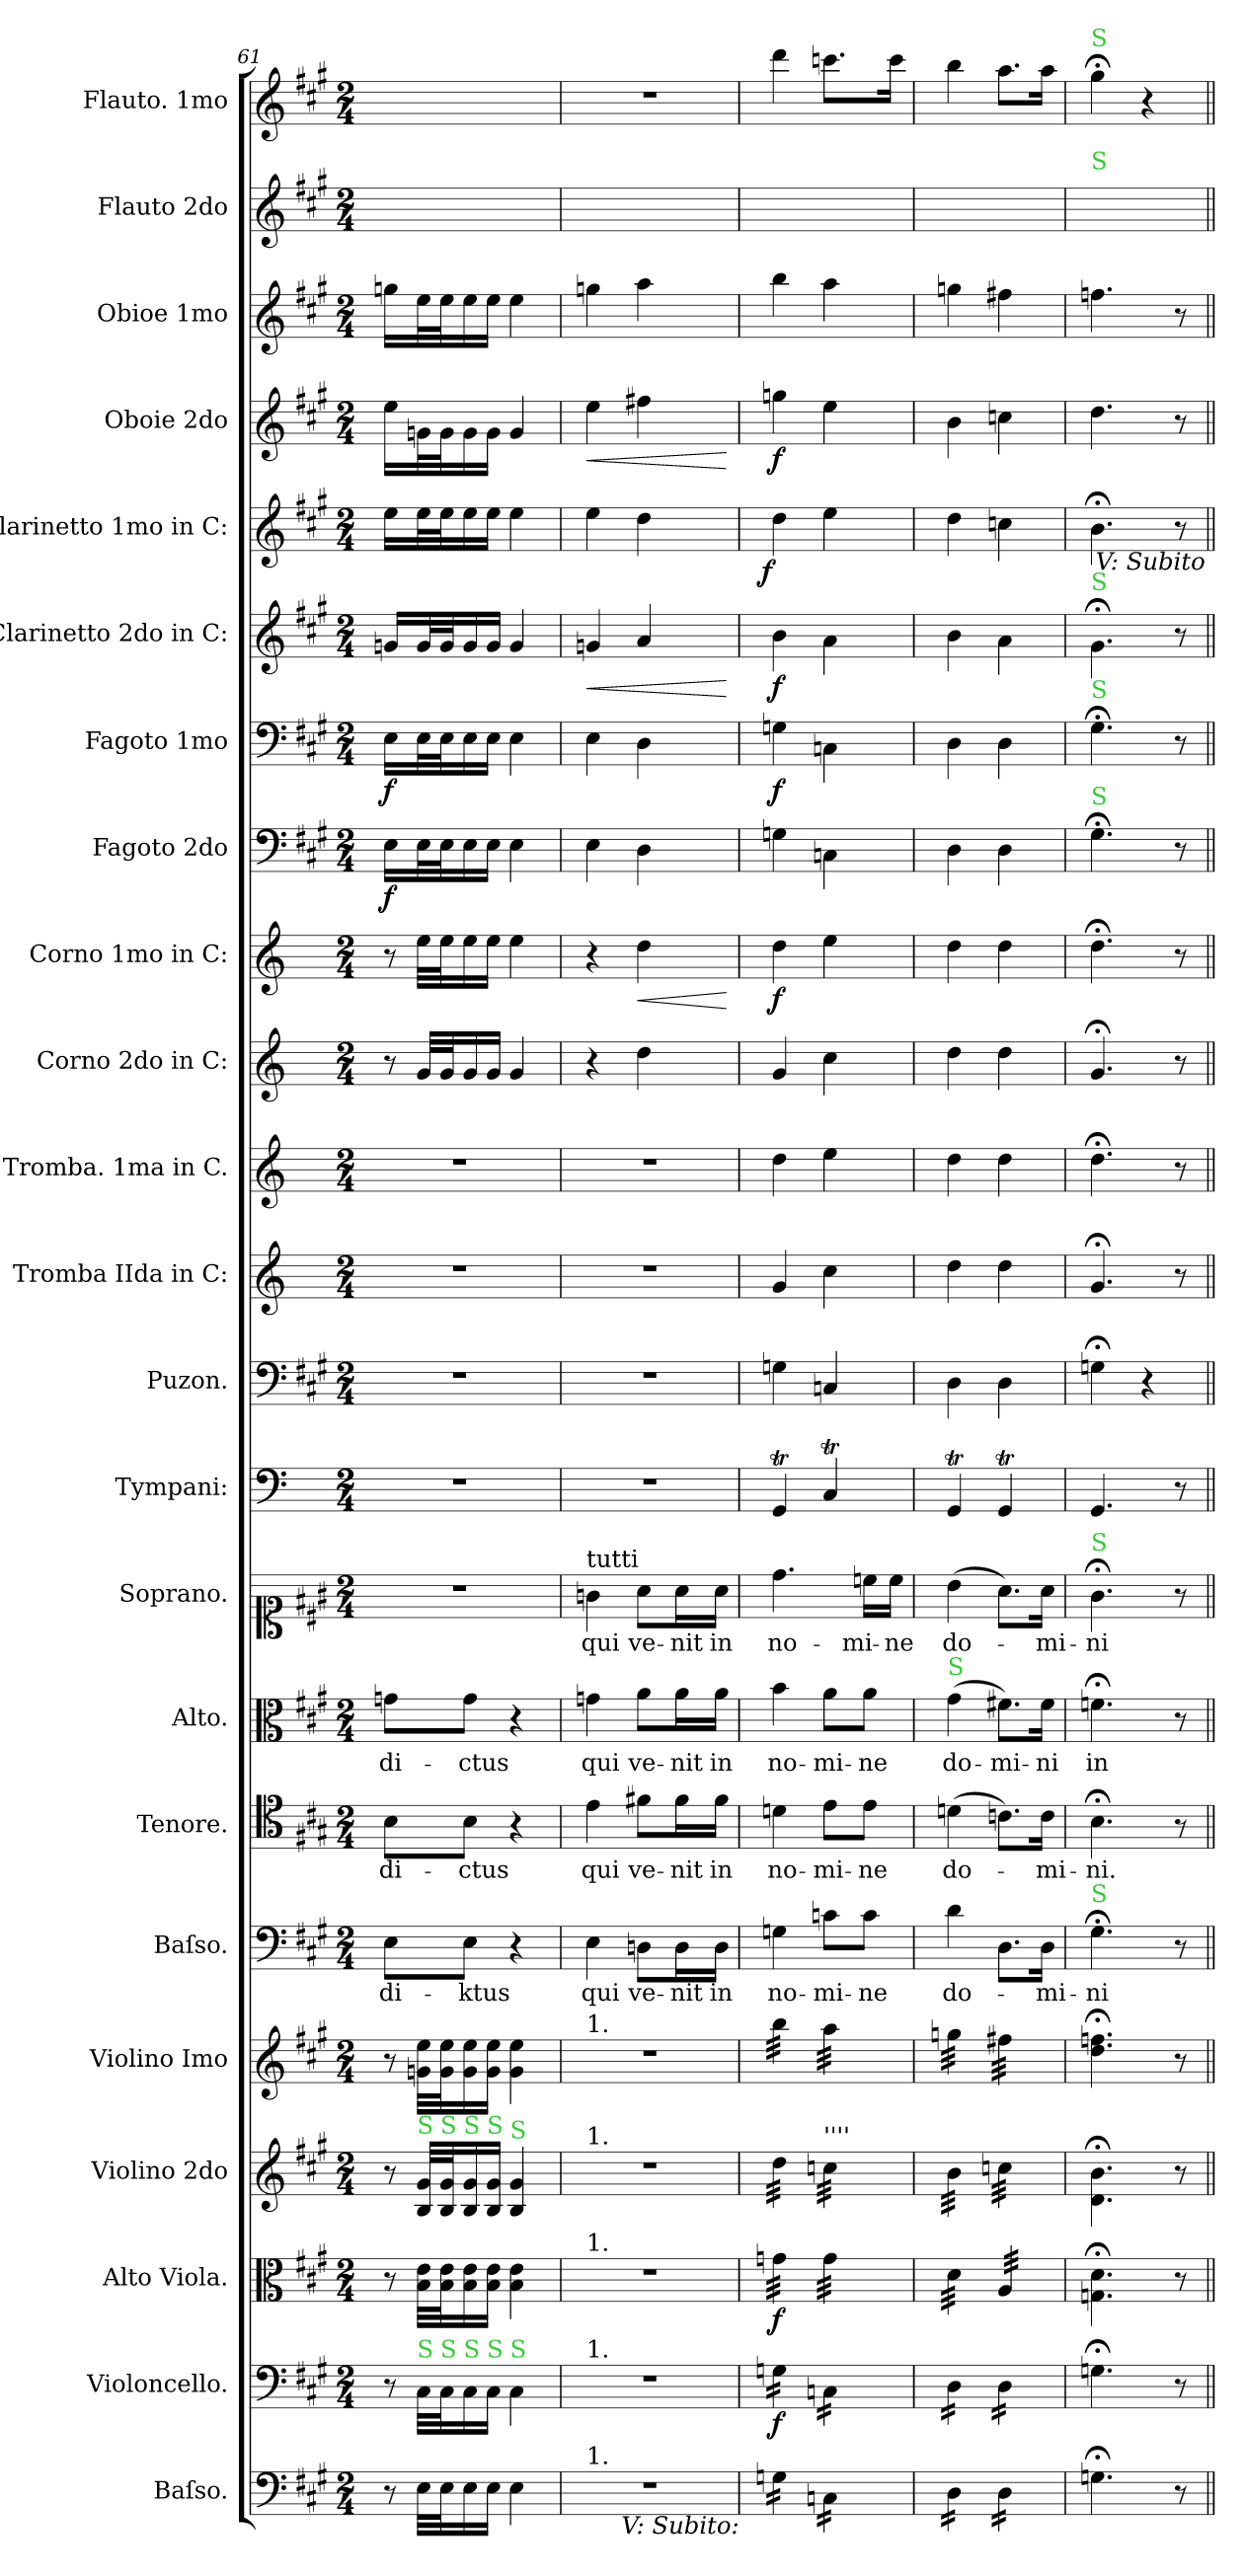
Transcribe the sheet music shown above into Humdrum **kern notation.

**kern	**kern	**dynam	**kern	**dynam	**kern	**dynam	**kern	**dynam	**kern	**text	**kern	**text	**kern	**text	**kern	**text	**kern	**kern	**dynam	**kern	**kern	**kern	**kern	**dynam	**kern	**dynam	**kern	**dynam	**kern	**dynam	**kern	**dynam	**kern	**dynam	**kern	**kern	**kern
*part23	*part22	*part22	*part21	*part21	*part20	*part20	*part19	*part19	*part18	*part18	*part17	*part17	*part16	*part16	*part15	*part15	*part14	*part13	*part13	*part12	*part11	*part10	*part9	*part9	*part8	*part8	*part7	*part7	*part6	*part6	*part5	*part5	*part4	*part4	*part3	*part2	*part1
*staff23	*staff22	*staff22	*staff21	*staff21	*staff20	*staff20	*staff19	*staff19	*staff18	*staff18	*staff17	*staff17	*staff16	*staff16	*staff15	*staff15	*staff14	*staff13	*staff13	*staff12	*staff11	*staff10	*staff9	*staff9	*staff8	*staff8	*staff7	*staff7	*staff6	*staff6	*staff5	*staff5	*staff4	*staff4	*staff3	*staff2	*staff1
*I"Baſso.	*I"Violoncello.	*	*I"Alto Viola.	*	*I"Violino 2do	*	*I"Violino Imo	*	*I"Baſso.	*	*I"Tenore.	*	*I"Alto.	*	*I"Soprano.	*	*I"Tympani:	*I"Puzon.	*	*I"Tromba IIda in C:	*I"Tromba. 1ma in C.	*I"Corno 2do in C:	*I"Corno 1mo in C:	*	*I"Fagoto 2do	*	*I"Fagoto 1mo	*	*I"Clarinetto 2do in C:	*	*I"Clarinetto 1mo in C:	*	*I"Oboie 2do	*	*I"Obioe 1mo	*I"Flauto 2do	*I"Flauto. 1mo
*	*I'vlc	*	*I'a-vla	*	*I'vl 2	*	*I'vl 1	*	*I'B	*	*I'T	*	*I'A	*	*I'S	*	*	*	*	*I'tr 2 in C	*I'tr 1 in C	*I'cor 2 in C	*I'cor 1 in C	*	*I'fag 2	*	*I'fag 1	*	*I'cl 2 in C	*	*I'cl 1 in C	*	*I'ob 2	*	*I'ob 1	*I'fl 2	*I'fl 1
*clefF4	*clefF4	*	*clefC3	*	*clefG2	*	*clefG2	*	*clefF4	*	*clefC4	*	*clefC3	*	*clefC1	*	*clefF4	*clefF4	*	*clefG2	*clefG2	*clefG2	*clefG2	*	*clefF4	*	*clefF4	*	*clefG2	*	*clefG2	*	*clefG2	*	*clefG2	*clefG2	*clefG2
*ITrd7c12	*	*	*	*	*	*	*	*	*	*	*	*	*	*	*	*	*	*	*	*	*	*	*	*	*	*	*	*	*	*	*	*	*	*	*	*	*
*k[f#c#g#]	*k[f#c#g#]	*	*k[f#c#g#]	*	*k[f#c#g#]	*	*k[f#c#g#]	*	*k[f#c#g#]	*	*k[f#c#g#]	*	*k[f#c#g#]	*	*k[f#c#g#]	*	*k[]	*k[f#c#g#]	*	*k[]	*k[]	*k[]	*k[]	*	*k[f#c#g#]	*	*k[f#c#g#]	*	*k[f#c#g#]	*	*k[f#c#g#]	*	*k[f#c#g#]	*	*k[f#c#g#]	*k[f#c#g#]	*k[f#c#g#]
*M2/4	*M2/4	*	*M2/4	*	*M2/4	*	*M2/4	*	*M2/4	*	*M2/4	*	*M2/4	*	*M2/4	*	*M2/4	*M2/4	*	*M2/4	*M2/4	*M2/4	*M2/4	*	*M2/4	*	*M2/4	*	*M2/4	*	*M2/4	*	*M2/4	*	*M2/4	*M2/4	*M2/4
=61	=61	=61	=61	=61	=61	=61	=61	=61	=61	=61	=61	=61	=61	=61	=61	=61	=61	=61	=61	=61	=61	=61	=61	=61	=61	=61	=61	=61	=61	=61	=61	=61	=61	=61	=61	=61	=61
!LO:N:vis=8	!LO:N:vis=8	!	!LO:N:vis=8	!	!LO:N:vis=8	!	!LO:N:vis=8	!	!	!	!	!	!	!	!	!	!	!	!	!	!	!LO:N:vis=8	!LO:N:vis=8	!	!	!	!	!	!	!	!	!	!	!	!	!	!
16r	16r	.	16r	.	16r	.	16r	.	8E\L	-di-	8B\L	-di-	8gn\L	-di-	2r	.	2r	2r	.	2r	2r	16r	16r	.	16E\LL	f	16E\LL	f	16gn/LL	.	16ee\LL	.	16ee\LL	.	16ggn\LL	2ryy	2ryy
!	!	!	!	!	!LO:TX:a:color=limegreen:t=S	!	!	!	!	!	!	!	!	!	!	!	!	!	!	!	!	!	!	!	!	!	!	!	!	!	!	!	!	!	!	!	!
!	!LO:TX:a:color=limegreen:t=S	!	!	!	!	!	!	!	!	!	!	!	!	!	!	!	!	!	!	!	!	!	!	!	!	!	!	!	!	!	!	!	!	!	!	!	!
32EE\LLL	32C#\LLL	.	32B\ 32e\LLL	.	32B/ 32g#/LLL	.	32gn\ 32ee\LLL	.	.	.	.	.	.	.	.	.	.	.	.	.	.	32g/LLL	32ee\LLL	.	32E\L	.	32E\L	.	32g/L	.	32ee\L	.	32gn\L	.	32ee\L	.	.
!	!	!	!	!	!LO:TX:a:color=limegreen:t=S	!	!	!	!	!	!	!	!	!	!	!	!	!	!	!	!	!	!	!	!	!	!	!	!	!	!	!	!	!	!	!	!
!	!LO:TX:a:color=limegreen:t=S	!	!	!	!	!	!	!	!	!	!	!	!	!	!	!	!	!	!	!	!	!	!	!	!	!	!	!	!	!	!	!	!	!	!	!	!
32EE\J	32C#\J	.	32B\ 32e\J	.	32B/ 32g#/J	.	32g\ 32ee\J	.	.	.	.	.	.	.	.	.	.	.	.	.	.	32g/J	32ee\J	.	32E\J	.	32E\J	.	32g/J	.	32ee\J	.	32g\J	.	32ee\J	.	.
!	!	!	!	!	!LO:TX:a:color=limegreen:t=S	!	!	!	!	!	!	!	!	!	!	!	!	!	!	!	!	!	!	!	!	!	!	!	!	!	!	!	!	!	!	!	!
!	!LO:TX:a:color=limegreen:t=S	!	!	!	!	!	!	!	!	!	!	!	!	!	!	!	!	!	!	!	!	!	!	!	!	!	!	!	!	!	!	!	!	!	!	!	!
16EE\	16C#\	.	16B\ 16e\	.	16B/ 16g#/	.	16g\ 16ee\	.	8E\J	-ktus	8B\J	-ctus	8g\J	-ctus	.	.	.	.	.	.	.	16g/	16ee\	.	16E\	.	16E\	.	16g/	.	16ee\	.	16g\	.	16ee\	.	.
!	!	!	!	!	!LO:TX:a:color=limegreen:t=S	!	!	!	!	!	!	!	!	!	!	!	!	!	!	!	!	!	!	!	!	!	!	!	!	!	!	!	!	!	!	!	!
!	!LO:TX:a:color=limegreen:t=S	!	!	!	!	!	!	!	!	!	!	!	!	!	!	!	!	!	!	!	!	!	!	!	!	!	!	!	!	!	!	!	!	!	!	!	!
16EE\JJ	16C#\JJ	.	16B\ 16e\JJ	.	16B/ 16g#/JJ	.	16g\ 16ee\JJ	.	.	.	.	.	.	.	.	.	.	.	.	.	.	16g/JJ	16ee\JJ	.	16E\JJ	.	16E\JJ	.	16g/JJ	.	16ee\JJ	.	16g\JJ	.	16ee\JJ	.	.
!	!	!	!	!	!LO:TX:a:color=limegreen:t=S	!	!	!	!	!	!	!	!	!	!	!	!	!	!	!	!	!	!	!	!	!	!	!	!	!	!	!	!	!	!	!	!
!	!LO:TX:a:color=limegreen:t=S	!	!	!	!	!	!	!	!	!	!	!	!	!	!	!	!	!	!	!	!	!	!	!	!	!	!	!	!	!	!	!	!	!	!	!	!
4EE\	4C#\	.	4B\ 4e\	.	4B/ 4g#/	.	4g\ 4ee\	.	4r	.	4r	.	4r	.	.	.	.	.	.	.	.	4g/	4ee\	.	4E\	.	4E\	.	4g/	.	4ee\	.	4g/	.	4ee\	.	.
=62	=62	=62	=62	=62	=62	=62	=62	=62	=62	=62	=62	=62	=62	=62	=62	=62	=62	=62	=62	=62	=62	=62	=62	=62	=62	=62	=62	=62	=62	=62	=62	=62	=62	=62	=62	=62	=62
!	!	!	!	!	!	!	!	!	!	!	!	!	!	!	!LO:TX:a:t=tutti	!	!	!	!	!	!	!	!	!	!	!	!	!	!	!	!	!	!	!	!	!	!
!	!	!	!	!	!	!	!LO:TX:a:t=1.	!	!	!	!	!	!	!	!	!	!	!	!	!	!	!	!	!	!	!	!	!	!	!	!	!	!	!	!	!	!
!	!	!	!	!	!LO:TX:a:t=1.	!	!	!	!	!	!	!	!	!	!	!	!	!	!	!	!	!	!	!	!	!	!	!	!	!	!	!	!	!	!	!	!
!	!	!	!LO:TX:a:t=1.	!	!	!	!	!	!	!	!	!	!	!	!	!	!	!	!	!	!	!	!	!	!	!	!	!	!	!	!	!	!	!	!	!	!
!	!LO:TX:a:t=1.	!	!	!	!	!	!	!	!	!	!	!	!	!	!	!	!	!	!	!	!	!	!	!	!	!	!	!	!	!	!	!	!	!	!	!	!
!LO:TX:a:t=1.	!	!	!	!	!	!	!	!	!	!	!	!	!	!	!	!	!	!	!	!	!	!	!	!	!	!	!	!	!	!	!	!	!	!	!	!	!
!	!	!	!	!	!	!	!	!	!	!	!	!	!	!	!	!	!	!	!	!	!	!	!	!	!	!	!	!	!	!LO:HP:b	!	!	!	!LO:HP:b	!	!	!
2r	2r	.	2r	.	2r	.	2r	.	4E\	qui	4e\	qui	4gn\	qui	4gn\	qui	2r	2r	.	2r	2r	4r	4r	.	4E\	.	4E\	.	4gn/	<	4ee\	.	4ee\	<	4ggn\	2ryy	2r
!	!	!	!	!	!	!	!	!	!	!	!	!	!	!	!	!	!	!	!	!	!	!	!	!LO:HP:b	!	!	!	!	!	!	!	!	!	!	!	!	!
.	.	.	.	.	.	.	.	.	8Dn\L	ve-	8f#X\L	ve-	8a\L	ve-	8a\L	ve-	.	.	.	.	.	4dd\	4dd\	<	4D\	.	4D\	.	4a/	.	4dd\	.	4ff#X\	.	4aa\	.	.
.	.	.	.	.	.	.	.	.	16D\L	-nit	16f#\L	-nit	16a\L	-nit	16a\L	-nit	.	.	.	.	.	.	.	.	.	.	.	.	.	.	.	.	.	.	.	.	.
.	.	.	.	.	.	.	.	.	16D\JJ	in	16f#\JJ	in	16a\JJ	in	16a\JJ	in	.	.	.	.	.	.	.	.	.	.	.	.	.	.	.	.	.	.	.	.	.
.	.	.	.	.	.	.	.	.	.	.	.	.	.	.	.	.	.	.	.	.	.	.	.	[	.	.	.	.	.	[	.	.	.	[	.	.	.
!LO:TX:b:i:rj:t=V&colon; Subito&colon;	!	!	!	!	!	!	!	!	!	!	!	!	!	!	!	!	!	!	!	!	!	!	!	!	!	!	!	!	!	!	!	!	!	!	!	!	!
=63	=63	=63	=63	=63	=63	=63	=63	=63	=63	=63	=63	=63	=63	=63	=63	=63	=63	=63	=63	=63	=63	=63	=63	=63	=63	=63	=63	=63	=63	=63	=63	=63	=63	=63	=63	=63	=63
!	!	!	!	!	!LO:TX:a:t=''''	!	!	!	!	!	!	!	!	!	!	!	!	!	!	!	!	!	!	!	!	!	!	!	!	!	!	!	!	!	!	!	!
!	!	!	!	!	!	!LO:DY:rj	!	!	!	!	!	!	!	!	!	!	!	!	!	!	!	!	!	!	!	!	!	!	!	!	!	!LO:DY:rj	!	!	!	!	!
*tremolo	*	*	*	*	*	*	*	*	*	*	*	*	*	*	*	*	*	*	*	*	*	*	*	*	*	*	*	*	*	*	*	*	*	*	*	*	*
*	*tremolo	*	*	*	*	*	*	*	*	*	*	*	*	*	*	*	*	*	*	*	*	*	*	*	*	*	*	*	*	*	*	*	*	*	*	*	*
*	*	*	*tremolo	*	*	*	*	*	*	*	*	*	*	*	*	*	*	*	*	*	*	*	*	*	*	*	*	*	*	*	*	*	*	*	*	*	*
*	*	*	*	*	*tremolo	*	*	*	*	*	*	*	*	*	*	*	*	*	*	*	*	*	*	*	*	*	*	*	*	*	*	*	*	*	*	*	*
*	*	*	*	*	*	*	*tremolo	*	*	*	*	*	*	*	*	*	*	*	*	*	*	*	*	*	*	*	*	*	*	*	*	*	*	*	*	*	*
16GGn\LL	16Gn\LL	f	32gn\LLL	f	32dd\LLL	f&colon;	32bb\LLL	f&colon;	4Gn\	no-	4dn\	no-	4b\	no-	4.dd\	no-	4GGT/	4Gn\	f&colon;	4g/	4dd\	4g/	4dd\	f	4Gn\	.	4Gn\	f	4b\	f	4dd\	f	4ggn\	f	4bb\	4ddd\yy	4ddd\
.	.	.	32gn\	.	32dd\	.	32bb\	.	.	.	.	.	.	.	.	.	.	.	.	.	.	.	.	.	.	.	.	.	.	.	.	.	.	.	.	.	.
16GGn\	16Gn\	.	32gn\	.	32dd\	.	32bb\	.	.	.	.	.	.	.	.	.	.	.	.	.	.	.	.	.	.	.	.	.	.	.	.	.	.	.	.	.	.
.	.	.	32gn\	.	32dd\	.	32bb\	.	.	.	.	.	.	.	.	.	.	.	.	.	.	.	.	.	.	.	.	.	.	.	.	.	.	.	.	.	.
16GGn\	16Gn\	.	32gn\	.	32dd\	.	32bb\	.	.	.	.	.	.	.	.	.	.	.	.	.	.	.	.	.	.	.	.	.	.	.	.	.	.	.	.	.	.
.	.	.	32gn\	.	32dd\	.	32bb\	.	.	.	.	.	.	.	.	.	.	.	.	.	.	.	.	.	.	.	.	.	.	.	.	.	.	.	.	.	.
16GGn\JJ	16Gn\JJ	.	32gn\	.	32dd\	.	32bb\	.	.	.	.	.	.	.	.	.	.	.	.	.	.	.	.	.	.	.	.	.	.	.	.	.	.	.	.	.	.
.	.	.	32gn\JJJ	.	32dd\JJJ	.	32bb\JJJ	.	.	.	.	.	.	.	.	.	.	.	.	.	.	.	.	.	.	.	.	.	.	.	.	.	.	.	.	.	.
!	!	!	!	!	!LO:TX:a:t=''''	!	!	!	!	!	!	!	!	!	!	!	!	!	!	!	!	!	!	!	!	!	!	!	!	!	!	!	!	!	!	!	!
16CCn\LL	16Cn\LL	.	32g\LLL	.	32ccn\LLL	.	32aa\LLL	.	8cn\L	-mi-	8e\L	-mi-	8a\L	-mi-	.	.	4CT/	4Cn/	.	4cc\	4ee\	4cc\	4ee\	.	4Cn\	.	4Cn\	.	4a\	.	4ee\	.	4ee\	.	4aa\	8.cccn\Lyy	8.cccn\L
.	.	.	32g\	.	32ccn\	.	32aa\	.	.	.	.	.	.	.	.	.	.	.	.	.	.	.	.	.	.	.	.	.	.	.	.	.	.	.	.	.	.
16CCn\	16Cn\	.	32g\	.	32ccn\	.	32aa\	.	.	.	.	.	.	.	.	.	.	.	.	.	.	.	.	.	.	.	.	.	.	.	.	.	.	.	.	.	.
.	.	.	32g\	.	32ccn\	.	32aa\	.	.	.	.	.	.	.	.	.	.	.	.	.	.	.	.	.	.	.	.	.	.	.	.	.	.	.	.	.	.
16CCn\	16Cn\	.	32g\	.	32ccn\	.	32aa\	.	8c\J	-ne	8e\J	-ne	8a\J	-ne	16ccn\LL	-mi-	.	.	.	.	.	.	.	.	.	.	.	.	.	.	.	.	.	.	.	.	.
.	.	.	32g\	.	32ccn\	.	32aa\	.	.	.	.	.	.	.	.	.	.	.	.	.	.	.	.	.	.	.	.	.	.	.	.	.	.	.	.	.	.
16CCn\JJ	16Cn\JJ	.	32g\	.	32ccn\	.	32aa\	.	.	.	.	.	.	.	16cc\JJ	-ne	.	.	.	.	.	.	.	.	.	.	.	.	.	.	.	.	.	.	.	16ccc\Jkyy	16ccc\Jk
.	.	.	32g\JJJ	.	32ccn\JJJ	.	32aa\JJJ	.	.	.	.	.	.	.	.	.	.	.	.	.	.	.	.	.	.	.	.	.	.	.	.	.	.	.	.	.	.
=64	=64	=64	=64	=64	=64	=64	=64	=64	=64	=64	=64	=64	=64	=64	=64	=64	=64	=64	=64	=64	=64	=64	=64	=64	=64	=64	=64	=64	=64	=64	=64	=64	=64	=64	=64	=64	=64
!	!	!	!	!	!	!	!	!	!	!	!	!	!LO:TX:a:color=limegreen:t=S	!	!	!	!	!	!	!	!	!	!	!	!	!	!	!	!	!	!	!	!	!	!	!	!
16DD\LL	16D\LL	.	32d\LLL	.	32b\LLL	.	32ggn\LLL	.	4d\	do-	(4dn\	do-	(4g#\	do-	(4b\	do-	4GGT/	4D\	.	4dd\	4dd\	4dd\	4dd\	.	4D\	.	4D\	.	4b\	.	4dd\	.	4b\	.	4ggn\	4bb\yy	4bb\
.	.	.	32d\	.	32b\	.	32ggn\	.	.	.	.	.	.	.	.	.	.	.	.	.	.	.	.	.	.	.	.	.	.	.	.	.	.	.	.	.	.
16DD\	16D\	.	32d\	.	32b\	.	32ggn\	.	.	.	.	.	.	.	.	.	.	.	.	.	.	.	.	.	.	.	.	.	.	.	.	.	.	.	.	.	.
.	.	.	32d\	.	32b\	.	32ggn\	.	.	.	.	.	.	.	.	.	.	.	.	.	.	.	.	.	.	.	.	.	.	.	.	.	.	.	.	.	.
16DD\	16D\	.	32d\	.	32b\	.	32ggn\	.	.	.	.	.	.	.	.	.	.	.	.	.	.	.	.	.	.	.	.	.	.	.	.	.	.	.	.	.	.
.	.	.	32d\	.	32b\	.	32ggn\	.	.	.	.	.	.	.	.	.	.	.	.	.	.	.	.	.	.	.	.	.	.	.	.	.	.	.	.	.	.
16DD\JJ	16D\JJ	.	32d\	.	32b\	.	32ggn\	.	.	.	.	.	.	.	.	.	.	.	.	.	.	.	.	.	.	.	.	.	.	.	.	.	.	.	.	.	.
.	.	.	32d\JJJ	.	32b\JJJ	.	32ggn\JJJ	.	.	.	.	.	.	.	.	.	.	.	.	.	.	.	.	.	.	.	.	.	.	.	.	.	.	.	.	.	.
16DD\LL	16D\LL	.	32A/LLL	.	32ccn\LLL	.	32ff#X\LLL	.	8.D\L	.	8.cn\L)	.	8.f#X\L)	-mi-	8.a\L)	.	4GGT/	4D\	.	4dd\	4dd\	4dd\	4dd\	.	4D\	.	4D\	.	4a\	.	4ccn\	.	4ccn\	.	4ff#X\	8.aa\Lyy	8.aa\L
.	.	.	32A/	.	32ccn\	.	32ff#X\	.	.	.	.	.	.	.	.	.	.	.	.	.	.	.	.	.	.	.	.	.	.	.	.	.	.	.	.	.	.
16DD\	16D\	.	32A/	.	32ccn\	.	32ff#X\	.	.	.	.	.	.	.	.	.	.	.	.	.	.	.	.	.	.	.	.	.	.	.	.	.	.	.	.	.	.
.	.	.	32A/	.	32ccn\	.	32ff#X\	.	.	.	.	.	.	.	.	.	.	.	.	.	.	.	.	.	.	.	.	.	.	.	.	.	.	.	.	.	.
16DD\	16D\	.	32A/	.	32ccn\	.	32ff#X\	.	.	.	.	.	.	.	.	.	.	.	.	.	.	.	.	.	.	.	.	.	.	.	.	.	.	.	.	.	.
.	.	.	32A/	.	32ccn\	.	32ff#X\	.	.	.	.	.	.	.	.	.	.	.	.	.	.	.	.	.	.	.	.	.	.	.	.	.	.	.	.	.	.
16DD\JJ	16D\JJ	.	32A/	.	32ccn\	.	32ff#X\	.	16D\Jk	-mi-	16c\Jk	-mi-	16f#\Jk	-ni	16a\Jk	-mi-	.	.	.	.	.	.	.	.	.	.	.	.	.	.	.	.	.	.	.	16aa\Jkyy	16aa\Jk
*	*Xtremolo	*	*	*	*	*	*	*	*	*	*	*	*	*	*	*	*	*	*	*	*	*	*	*	*	*	*	*	*	*	*	*	*	*	*	*	*
*Xtremolo	*	*	*	*	*	*	*	*	*	*	*	*	*	*	*	*	*	*	*	*	*	*	*	*	*	*	*	*	*	*	*	*	*	*	*	*	*
.	.	.	32A/JJJ	.	32ccn\JJJ	.	32ff#X\JJJ	.	.	.	.	.	.	.	.	.	.	.	.	.	.	.	.	.	.	.	.	.	.	.	.	.	.	.	.	.	.
*	*	*	*	*	*	*	*Xtremolo	*	*	*	*	*	*	*	*	*	*	*	*	*	*	*	*	*	*	*	*	*	*	*	*	*	*	*	*	*	*
*	*	*	*	*	*Xtremolo	*	*	*	*	*	*	*	*	*	*	*	*	*	*	*	*	*	*	*	*	*	*	*	*	*	*	*	*	*	*	*	*
*	*	*	*Xtremolo	*	*	*	*	*	*	*	*	*	*	*	*	*	*	*	*	*	*	*	*	*	*	*	*	*	*	*	*	*	*	*	*	*	*
=65	=65	=65	=65	=65	=65	=65	=65	=65	=65	=65	=65	=65	=65	=65	=65	=65	=65	=65	=65	=65	=65	=65	=65	=65	=65	=65	=65	=65	=65	=65	=65	=65	=65	=65	=65	=65	=65
!	!	!	!	!	!	!	!	!	!	!	!	!	!	!	!	!	!	!	!	!	!	!	!	!	!	!	!	!	!	!	!	!	!	!	!	!	!LO:TX:a:color=limegreen:t=S
!	!	!	!	!	!	!	!	!	!	!	!	!	!	!	!	!	!	!	!	!	!	!	!	!	!	!	!	!	!	!	!	!	!	!	!	!LO:TX:a:color=limegreen:t=S	!
!	!	!	!	!	!	!	!	!	!	!	!	!	!	!	!	!	!	!	!	!	!	!	!	!	!	!	!	!	!LO:TX:a:color=limegreen:t=S	!	!	!	!	!	!	!	!
!	!	!	!	!	!	!	!	!	!	!	!	!	!	!	!	!	!	!	!	!	!	!	!	!	!	!	!LO:TX:a:color=limegreen:t=S	!	!	!	!	!	!	!	!	!	!
!	!	!	!	!	!	!	!	!	!	!	!	!	!	!	!	!	!	!	!	!	!	!	!	!	!LO:TX:a:color=limegreen:t=S	!	!	!	!	!	!	!	!	!	!	!	!
!	!	!	!	!	!	!	!	!	!	!	!	!	!	!	!LO:TX:a:color=limegreen:t=S	!	!	!	!	!	!	!	!	!	!	!	!	!	!	!	!	!	!	!	!	!	!
!	!	!	!	!	!	!	!	!	!LO:TX:a:color=limegreen:t=S	!	!	!	!	!	!	!	!	!	!	!	!	!	!	!	!	!	!	!	!	!	!	!	!	!	!	!	!
4.GGn;<\	4.Gn;<\	.	4.Gn;<\ 4.d;<\	.	4.d;<\ 4.b;<\	.	4.dd;<\ 4.ffn;<\	.	4.G#;<\	-ni	4.B;<\	-ni.	4.fn;<\	in	4.g#;<\	-ni	4.GG/	4Gn;<\	.	4.g;</	4.dd;<\	4.g;</	4.dd;<\	.	4.G#;<\	.	4.G#;<\	.	4.g#;<\	.	4.b;<\	.	4.dd\	.	4.ffn\	4gg#\yy	4gg#;<\
.	.	.	.	.	.	.	.	.	.	.	.	.	.	.	.	.	.	4r	.	.	.	.	.	.	.	.	.	.	.	.	.	.	.	.	.	4ryy	4r
8r	8r	.	8r	.	8r	.	8r	.	8r	.	8r	.	8r	.	8r	.	8r	.	.	8r	8r	8r	8r	.	8r	.	8r	.	8r	.	8r	.	8r	.	8r	.	.
!	!	!	!	!	!	!	!	!	!	!	!	!	!	!	!	!	!	!	!	!	!	!	!	!	!	!	!	!	!	!	!LO:TX:b:i:rj:t=V&colon; Subito	!	!	!	!	!	!
=||	=||	=||	=||	=||	=||	=||	=||	=||	=||	=||	=||	=||	=||	=||	=||	=||	=||	=||	=||	=||	=||	=||	=||	=||	=||	=||	=||	=||	=||	=||	=||	=||	=||	=||	=||	=||	=||
*-	*-	*-	*-	*-	*-	*-	*-	*-	*-	*-	*-	*-	*-	*-	*-	*-	*-	*-	*-	*-	*-	*-	*-	*-	*-	*-	*-	*-	*-	*-	*-	*-	*-	*-	*-	*-	*-
